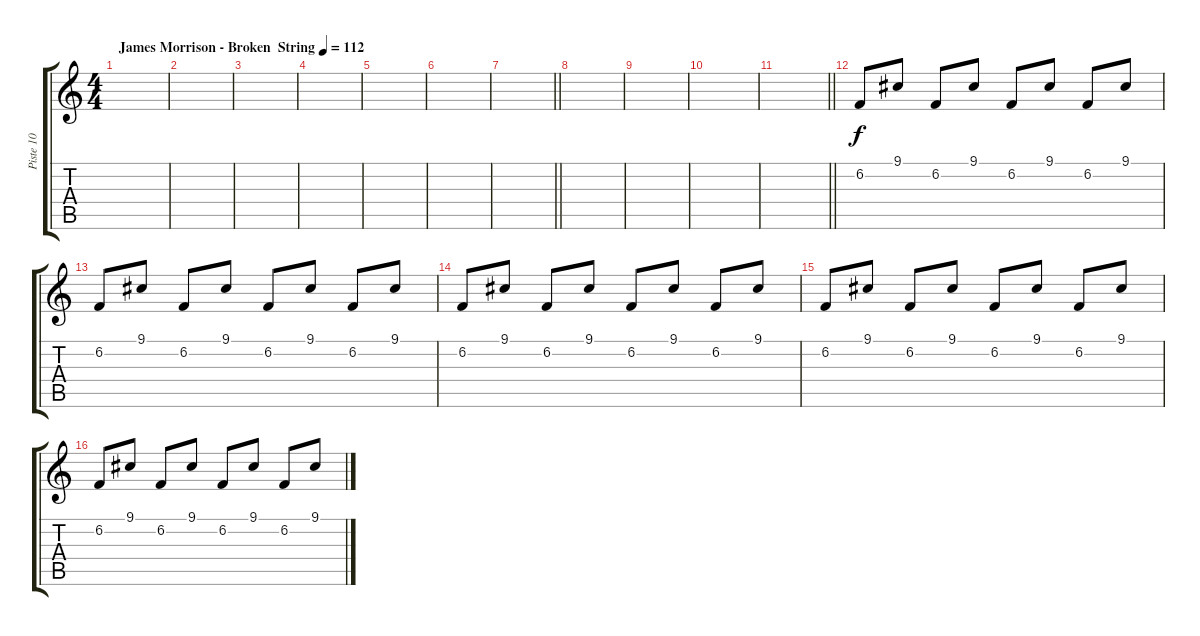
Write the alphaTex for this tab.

\track ("Piste 10" "Piste 10") {instrument acousticgrandpiano}
\staff {score tabs}
\tuning (E4 B3 G3 D3 A2 E2) {hide}
\ts (4 4)
\tempo (112 "James Morrison - Broken  String")
\clef g2
\ks c
|
|
|
|
|
|
\barLineRight lightlight
|
|
|
|
\barLineRight lightlight
|
6.2.8 9.1.8 6.2.8 9.1.8 6.2.8 9.1.8 6.2.8 9.1.8 |
6.2.8 9.1.8 6.2.8 9.1.8 6.2.8 9.1.8 6.2.8 9.1.8 |
6.2.8 9.1.8 6.2.8 9.1.8 6.2.8 9.1.8 6.2.8 9.1.8 |
6.2.8 9.1.8 6.2.8 9.1.8 6.2.8 9.1.8 6.2.8 9.1.8 |
6.2.8 9.1.8 6.2.8 9.1.8 6.2.8 9.1.8 6.2.8 9.1.8
